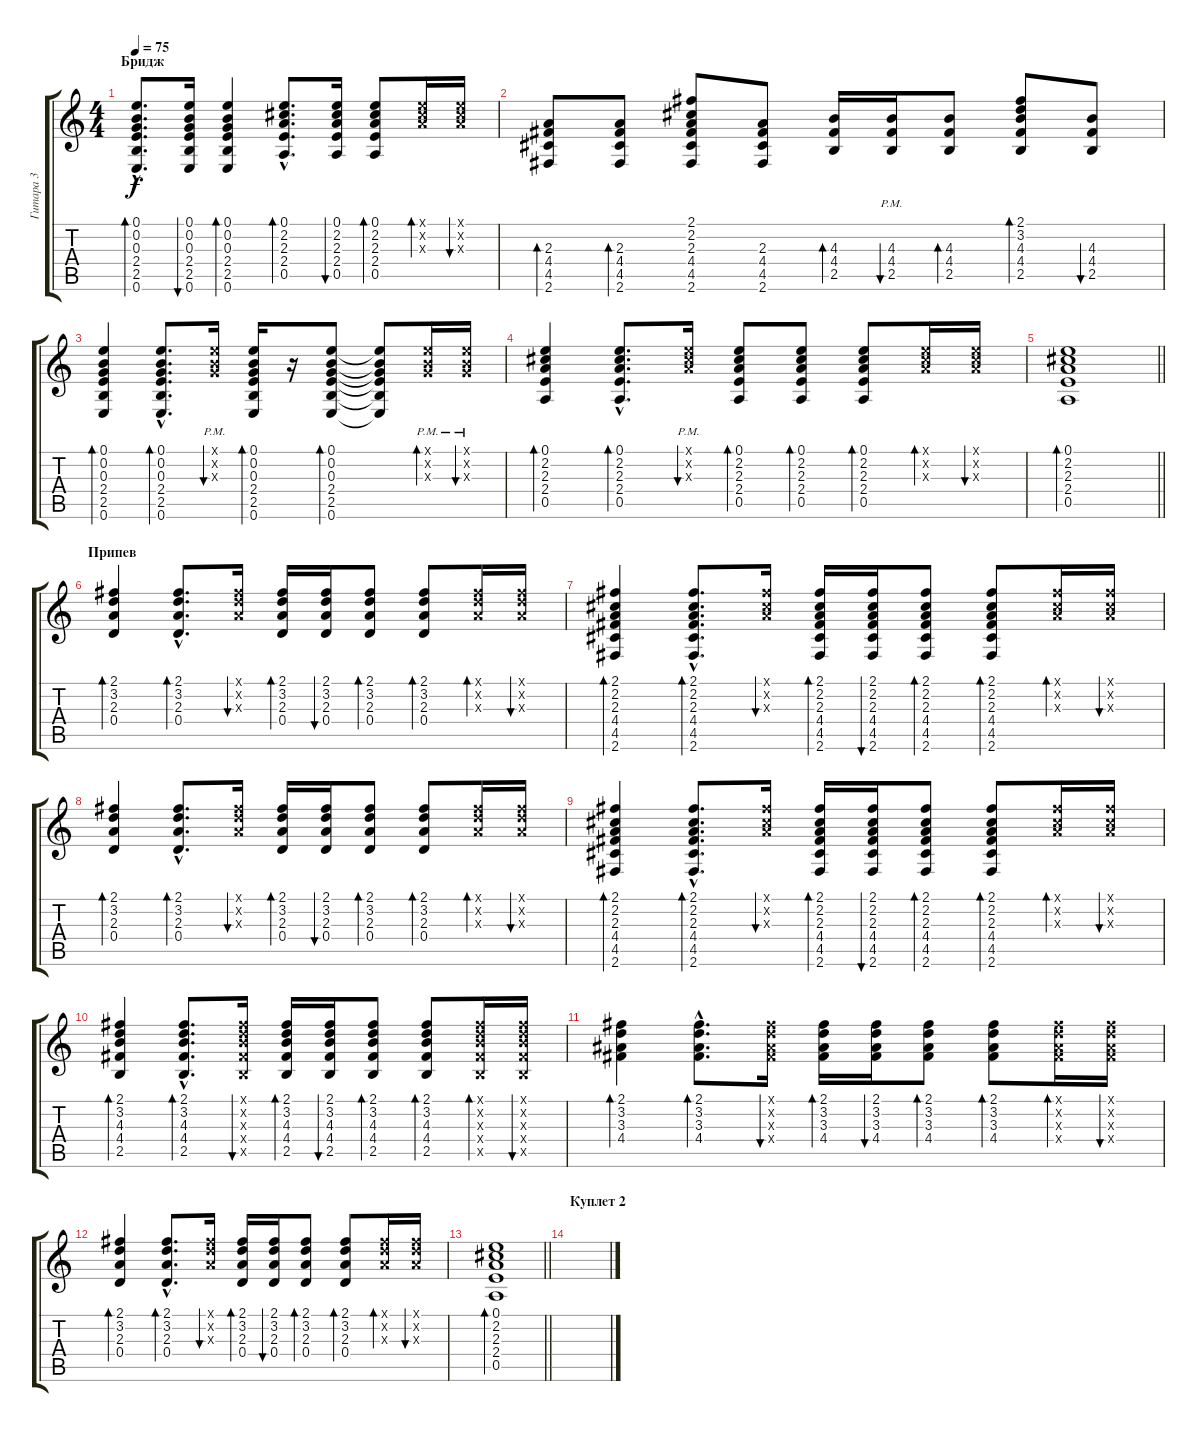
\track ("Гитара 3" "Гитара 3") {instrument acousticguitarsteel}
\staff {score tabs}
\tuning (E4 B3 G3 D3 A2 E2) {hide}
\ts (4 4)
\section ("" "Бридж")
\tempo 75
\clef g2
\ks c
(0.1{hac} 0.2{hac} 0.3{hac} 2.4{hac} 2.5{hac} 0.6{hac}).8{d bd 60 dy f} (0.1 0.2 0.3 2.4 2.5 0.6).16{bu 60} (0.1 0.2 0.3 2.4 2.5 0.6).4{bd 60} (0.1{hac} 2.2{hac} 2.3{hac} 2.4{hac} 0.5{hac}).8{d bd 60} (0.1 2.2 2.3 2.4 0.5).16{bu 60} (0.1 2.2 2.3 2.4 0.5).8{bd 60} (0.1{x} 2.2{x} 2.3{x}).16{bd 60} (0.1{x} 2.2{x} 2.3{x}).16{bu 60} |
(2.3 4.4 4.5 2.6).8{bd 60} (2.3 4.4 4.5 2.6).8{bd 60} (2.1 2.2 2.3 4.4 4.5 2.6).8 (2.3 4.4 4.5 2.6).8 (4.3 4.4 2.5).16{bd 60} (4.3{pm} 4.4{pm} 2.5{pm}).16{bu 60} (4.3 4.4 2.5).8{bd 60} (2.1 3.2 4.3 4.4 2.5).8{bd 60} (4.3 4.4 2.5).8{bu 60} |
(0.1 0.2 0.3 2.4 2.5 0.6).4{bd 60} (0.1{hac} 0.2{hac} 0.3{hac} 2.4{hac} 2.5{hac} 0.6{hac}).8{d bd 60} (0.1{pm x} 0.2{pm x} 0.3{pm x}).16{bu 60} (0.1 0.2 0.3 2.4 2.5 0.6).16{bd 60} r.16 (0.1 0.2 0.3 2.4 2.5 0.6).8{bd 60} (0.1{t} 0.2{t} 0.3{t} 2.4{t} 2.5{t} 0.6{t}).8 (0.1{pm x} 0.2{pm x} 0.3{pm x}).16{bd 60} (0.1{pm x} 0.2{pm x} 0.3{pm x}).16{bu 60} |
(0.1 2.2 2.3 2.4 0.5).4{bd 60} (0.1{hac} 2.2{hac} 2.3{hac} 2.4{hac} 0.5{hac}).8{d bd 60} (0.1{pm x} 2.2{pm x} 2.3{pm x}).16{bu 60} (0.1 2.2 2.3 2.4 0.5).8{bd 60} (0.1 2.2 2.3 2.4 0.5).8{bd 60} (0.1 2.2 2.3 2.4 0.5).8{bd 60} (0.1{x} 2.2{x} 2.3{x}).16{bd 60} (0.1{x} 2.2{x} 2.3{x}).16{bu 60} |
\barLineRight lightlight
(0.1 2.2 2.3 2.4 0.5).1{bd 60} |
\section ("" "Припев")
(2.1 3.2 2.3 0.4).4{bd 60} (2.1{hac} 3.2{hac} 2.3{hac} 0.4{hac}).8{d bd 60} (2.1{x} 3.2{x} 2.3{x}).16{bu 60} (2.1 3.2 2.3 0.4).16{bd 60} (2.1 3.2 2.3 0.4).16{bu 60} (2.1 3.2 2.3 0.4).8{bd 60} (2.1 3.2 2.3 0.4).8{bd 60} (2.1{x} 3.2{x} 2.3{x}).16{bd 60} (2.1{x} 3.2{x} 2.3{x}).16{bu 60} |
(2.1 2.2 2.3 4.4 4.5 2.6).4{bd 60} (2.1{hac} 2.2{hac} 2.3{hac} 4.4{hac} 4.5{hac} 2.6{hac}).8{d bd 60} (2.1{x} 2.2{x} 2.3{x}).16{bu 60} (2.1 2.2 2.3 4.4 4.5 2.6).16{bd 60} (2.1 2.2 2.3 4.4 4.5 2.6).16{bu 60} (2.1 2.2 2.3 4.4 4.5 2.6).8{bd 60} (2.1 2.2 2.3 4.4 4.5 2.6).8{bd 60} (2.1{x} 2.2{x} 2.3{x}).16{bd 60} (2.1{x} 2.2{x} 2.3{x}).16{bu 60} |
(2.1 3.2 2.3 0.4).4{bd 60} (2.1{hac} 3.2{hac} 2.3{hac} 0.4{hac}).8{d bd 60} (2.1{x} 3.2{x} 2.3{x}).16{bu 60} (2.1 3.2 2.3 0.4).16{bd 60} (2.1 3.2 2.3 0.4).16{bu 60} (2.1 3.2 2.3 0.4).8{bd 60} (2.1 3.2 2.3 0.4).8{bd 60} (2.1{x} 3.2{x} 2.3{x}).16{bd 60} (2.1{x} 3.2{x} 2.3{x}).16{bu 60} |
(2.1 2.2 2.3 4.4 4.5 2.6).4{bd 60} (2.1{hac} 2.2{hac} 2.3{hac} 4.4{hac} 4.5{hac} 2.6{hac}).8{d bd 60} (2.1{x} 2.2{x} 2.3{x}).16{bu 60} (2.1 2.2 2.3 4.4 4.5 2.6).16{bd 60} (2.1 2.2 2.3 4.4 4.5 2.6).16{bu 60} (2.1 2.2 2.3 4.4 4.5 2.6).8{bd 60} (2.1 2.2 2.3 4.4 4.5 2.6).8{bd 60} (2.1{x} 2.2{x} 2.3{x}).16{bd 60} (2.1{x} 2.2{x} 2.3{x}).16{bu 60} |
(2.1 3.2 4.3 4.4 2.5).4{bd 60} (2.1{hac} 3.2{hac} 4.3{hac} 4.4{hac} 2.5{hac}).8{d bd 60} (2.1{x} 3.2{x} 4.3{x} 4.4{x} 2.5{x}).16{bu 60} (2.1 3.2 4.3 4.4 2.5).16{bd 60} (2.1 3.2 4.3 4.4 2.5).16{bu 60} (2.1 3.2 4.3 4.4 2.5).8{bd 60} (2.1 3.2 4.3 4.4 2.5).8{bd 60} (2.1{x} 3.2{x} 4.3{x} 4.4{x} 2.5{x}).16{bd 60} (2.1{x} 3.2{x} 4.3{x} 4.4{x} 2.5{x}).16{bu 60} |
(2.1 3.2 3.3 4.4).4{bd 60} (2.1{hac} 3.2{hac} 3.3{hac} 4.4{hac}).8{d bd 60} (2.1{x} 3.2{x} 3.3{x} 4.4{x}).16{bu 60} (2.1 3.2 3.3 4.4).16{bd 60} (2.1 3.2 3.3 4.4).16{bu 60} (2.1 3.2 3.3 4.4).8{bd 60} (2.1 3.2 3.3 4.4).8{bd 60} (2.1{x} 3.2{x} 3.3{x} 4.4{x}).16{bd 60} (2.1{x} 3.2{x} 3.3{x} 4.4{x}).16{bu 60} |
(2.1 3.2 2.3 0.4).4{bd 60} (2.1{hac} 3.2{hac} 2.3{hac} 0.4{hac}).8{d bd 60} (2.1{x} 3.2{x} 2.3{x}).16{bu 60} (2.1 3.2 2.3 0.4).16{bd 60} (2.1 3.2 2.3 0.4).16{bu 60} (2.1 3.2 2.3 0.4).8{bd 60} (2.1 3.2 2.3 0.4).8{bd 60} (2.1{x} 3.2{x} 2.3{x}).16{bd 60} (2.1{x} 3.2{x} 2.3{x}).16{bu 60} |
\barLineRight lightlight
(0.1 2.2 2.3 2.4 0.5).1{bd 60} |
\section ("" "Куплет 2")
